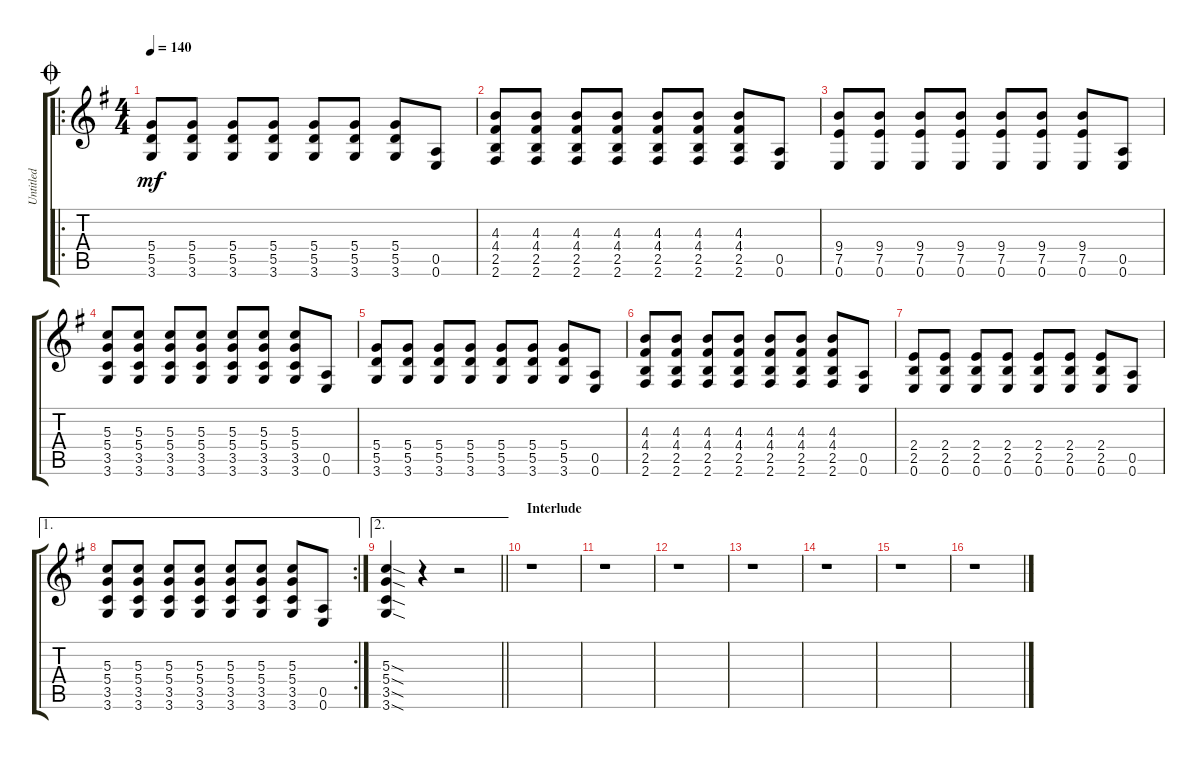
\track ("Untitled" "Untitled") {instrument distortionguitar}
\staff {score tabs}
\tuning (E4 B3 G3 D3 A2 E2) {hide}
\ro
\ts (4 4)
\jump coda
\tempo 140
\clef g2
\ks g
(5.4 5.5 3.6).8{dy mf} (5.4 5.5 3.6).8 (5.4 5.5 3.6).8 (5.4 5.5 3.6).8 (5.4 5.5 3.6).8 (5.4 5.5 3.6).8 (5.4 5.5 3.6).8 (0.5 0.6).8 |
(4.3 4.4 2.5 2.6).8 (4.3 4.4 2.5 2.6).8 (4.3 4.4 2.5 2.6).8 (4.3 4.4 2.5 2.6).8 (4.3 4.4 2.5 2.6).8 (4.3 4.4 2.5 2.6).8 (4.3 4.4 2.5 2.6).8 (0.5 0.6).8 |
(9.4 7.5 0.6).8 (9.4 7.5 0.6).8 (9.4 7.5 0.6).8 (9.4 7.5 0.6).8 (9.4 7.5 0.6).8 (9.4 7.5 0.6).8 (9.4 7.5 0.6).8 (0.5 0.6).8 |
(5.3 5.4 3.5 3.6).8 (5.3 5.4 3.5 3.6).8 (5.3 5.4 3.5 3.6).8 (5.3 5.4 3.5 3.6).8 (5.3 5.4 3.5 3.6).8 (5.3 5.4 3.5 3.6).8 (5.3 5.4 3.5 3.6).8 (0.5 0.6).8 |
(5.4 5.5 3.6).8 (5.4 5.5 3.6).8 (5.4 5.5 3.6).8 (5.4 5.5 3.6).8 (5.4 5.5 3.6).8 (5.4 5.5 3.6).8 (5.4 5.5 3.6).8 (0.5 0.6).8 |
(4.3 4.4 2.5 2.6).8 (4.3 4.4 2.5 2.6).8 (4.3 4.4 2.5 2.6).8 (4.3 4.4 2.5 2.6).8 (4.3 4.4 2.5 2.6).8 (4.3 4.4 2.5 2.6).8 (4.3 4.4 2.5 2.6).8 (0.5 0.6).8 |
(2.4 2.5 0.6).8 (2.4 2.5 0.6).8 (2.4 2.5 0.6).8 (2.4 2.5 0.6).8 (2.4 2.5 0.6).8 (2.4 2.5 0.6).8 (2.4 2.5 0.6).8 (0.5 0.6).8 |
\ae 1
\rc 2
(5.3 5.4 3.5 3.6).8 (5.3 5.4 3.5 3.6).8 (5.3 5.4 3.5 3.6).8 (5.3 5.4 3.5 3.6).8 (5.3 5.4 3.5 3.6).8 (5.3 5.4 3.5 3.6).8 (5.3 5.4 3.5 3.6).8 (0.5 0.6).8 |
\ae 2
\barLineRight lightlight
(5.3{sod} 5.4{sod} 3.5{sod} 3.6{sod}).4 r.4 r.2 |
\section ("" "Interlude")
r.1 |
r.1 |
r.1 |
r.1 |
r.1 |
r.1 |
r.1
